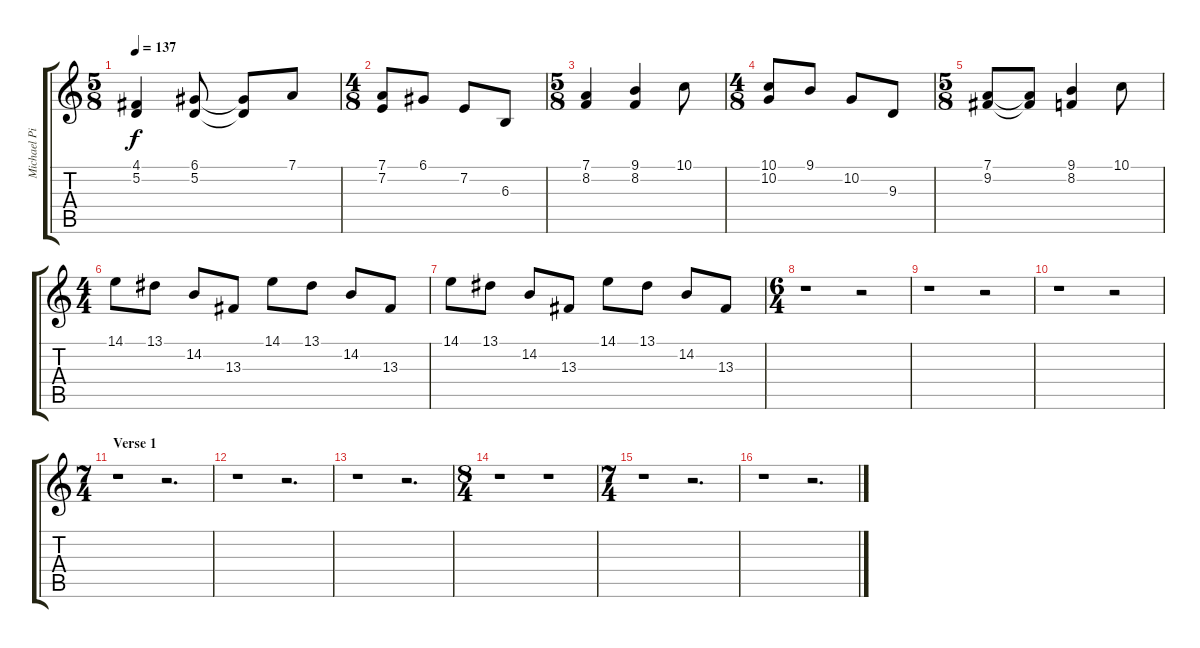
\track ("Michael Pinella" "Michael Pi") {instrument pad1newage}
\staff {score tabs}
\tuning (D4 A3 F3 C3 G2 D2) {hide}
\ts (5 8)
\tempo 137
\clef g2
\ks c
(4.1 5.2).4{dy f} (6.1 5.2).8 (6.1{t} 5.2{t}).8 7.1.8 |
\ts (4 8)
(7.1 7.2).8 6.1.8 7.2.8 6.3.8 |
\ts (5 8)
(7.1 8.2).4 (9.1 8.2).4 10.1.8 |
\ts (4 8)
(10.1 10.2).8 9.1.8 10.2.8 9.3.8 |
\ts (5 8)
(7.1 9.2).8 (7.1{t} 9.2{t}).8 (9.1 8.2).4 10.1.8 |
\ts (4 4)
14.1.8 13.1.8 14.2.8 13.3.8 14.1.8 13.1.8 14.2.8 13.3.8 |
14.1.8 13.1.8 14.2.8 13.3.8 14.1.8 13.1.8 14.2.8 13.3.8 |
\ts (6 4)
r.1 r.2 |
r.1 r.2 |
r.1 r.2 |
\ts (7 4)
\section ("" "Verse 1")
r.1 r.2{d} |
r.1 r.2{d} |
r.1 r.2{d} |
\ts (8 4)
r.1 r.1 |
\ts (7 4)
r.1 r.2{d} |
r.1 r.2{d}
